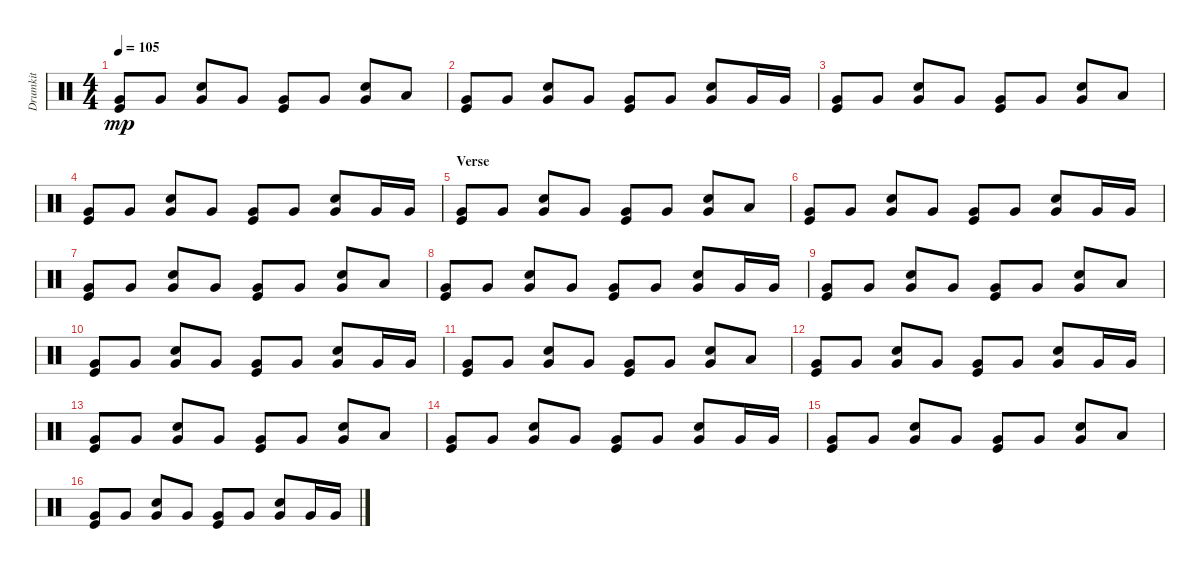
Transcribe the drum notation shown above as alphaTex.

\track ("Drumkit" "Drumkit") {instrument percussion}
\staff {score}
\articulation defaults
\ts (4 4)
\tempo 105
\clef neutral
\ks c
("Very Low Tom (hit)" "Kick (hit)").8{dy mp} "Very Low Tom (hit)".8 ("Very Low Tom (hit)" "Snare (hit) 2").8 "Very Low Tom (hit)".8 ("Very Low Tom (hit)" "Kick (hit)").8 "Very Low Tom (hit)".8 ("Very Low Tom (hit)" "Snare (hit) 2").8 "Low Tom (hit)".8 |
("Very Low Tom (hit)" "Kick (hit)").8 "Very Low Tom (hit)".8 ("Very Low Tom (hit)" "Snare (hit) 2").8 "Very Low Tom (hit)".8 ("Very Low Tom (hit)" "Kick (hit)").8 "Very Low Tom (hit)".8 ("Very Low Tom (hit)" "Snare (hit) 2").8 "Very Low Tom (hit)".16 "Very Low Tom (hit)".16 |
("Very Low Tom (hit)" "Kick (hit)").8 "Very Low Tom (hit)".8 ("Very Low Tom (hit)" "Snare (hit) 2").8 "Very Low Tom (hit)".8 ("Very Low Tom (hit)" "Kick (hit)").8 "Very Low Tom (hit)".8 ("Very Low Tom (hit)" "Snare (hit) 2").8 "Low Tom (hit)".8 |
("Very Low Tom (hit)" "Kick (hit)").8 "Very Low Tom (hit)".8 ("Very Low Tom (hit)" "Snare (hit) 2").8 "Very Low Tom (hit)".8 ("Very Low Tom (hit)" "Kick (hit)").8 "Very Low Tom (hit)".8 ("Very Low Tom (hit)" "Snare (hit) 2").8 "Very Low Tom (hit)".16 "Very Low Tom (hit)".16 |
\section ("" "Verse")
("Very Low Tom (hit)" "Kick (hit)").8 "Very Low Tom (hit)".8 ("Very Low Tom (hit)" "Snare (hit) 2").8 "Very Low Tom (hit)".8 ("Very Low Tom (hit)" "Kick (hit)").8 "Very Low Tom (hit)".8 ("Very Low Tom (hit)" "Snare (hit) 2").8 "Low Tom (hit)".8 |
("Very Low Tom (hit)" "Kick (hit)").8 "Very Low Tom (hit)".8 ("Very Low Tom (hit)" "Snare (hit) 2").8 "Very Low Tom (hit)".8 ("Very Low Tom (hit)" "Kick (hit)").8 "Very Low Tom (hit)".8 ("Very Low Tom (hit)" "Snare (hit) 2").8 "Very Low Tom (hit)".16 "Very Low Tom (hit)".16 |
("Very Low Tom (hit)" "Kick (hit)").8 "Very Low Tom (hit)".8 ("Very Low Tom (hit)" "Snare (hit) 2").8 "Very Low Tom (hit)".8 ("Very Low Tom (hit)" "Kick (hit)").8 "Very Low Tom (hit)".8 ("Very Low Tom (hit)" "Snare (hit) 2").8 "Low Tom (hit)".8 |
("Very Low Tom (hit)" "Kick (hit)").8 "Very Low Tom (hit)".8 ("Very Low Tom (hit)" "Snare (hit) 2").8 "Very Low Tom (hit)".8 ("Very Low Tom (hit)" "Kick (hit)").8 "Very Low Tom (hit)".8 ("Very Low Tom (hit)" "Snare (hit) 2").8 "Very Low Tom (hit)".16 "Very Low Tom (hit)".16 |
("Very Low Tom (hit)" "Kick (hit)").8 "Very Low Tom (hit)".8 ("Very Low Tom (hit)" "Snare (hit) 2").8 "Very Low Tom (hit)".8 ("Very Low Tom (hit)" "Kick (hit)").8 "Very Low Tom (hit)".8 ("Very Low Tom (hit)" "Snare (hit) 2").8 "Low Tom (hit)".8 |
("Very Low Tom (hit)" "Kick (hit)").8 "Very Low Tom (hit)".8 ("Very Low Tom (hit)" "Snare (hit) 2").8 "Very Low Tom (hit)".8 ("Very Low Tom (hit)" "Kick (hit)").8 "Very Low Tom (hit)".8 ("Very Low Tom (hit)" "Snare (hit) 2").8 "Very Low Tom (hit)".16 "Very Low Tom (hit)".16 |
("Very Low Tom (hit)" "Kick (hit)").8 "Very Low Tom (hit)".8 ("Very Low Tom (hit)" "Snare (hit) 2").8 "Very Low Tom (hit)".8 ("Very Low Tom (hit)" "Kick (hit)").8 "Very Low Tom (hit)".8 ("Very Low Tom (hit)" "Snare (hit) 2").8 "Low Tom (hit)".8 |
("Very Low Tom (hit)" "Kick (hit)").8 "Very Low Tom (hit)".8 ("Very Low Tom (hit)" "Snare (hit) 2").8 "Very Low Tom (hit)".8 ("Very Low Tom (hit)" "Kick (hit)").8 "Very Low Tom (hit)".8 ("Very Low Tom (hit)" "Snare (hit) 2").8 "Very Low Tom (hit)".16 "Very Low Tom (hit)".16 |
("Very Low Tom (hit)" "Kick (hit)").8 "Very Low Tom (hit)".8 ("Very Low Tom (hit)" "Snare (hit) 2").8 "Very Low Tom (hit)".8 ("Very Low Tom (hit)" "Kick (hit)").8 "Very Low Tom (hit)".8 ("Very Low Tom (hit)" "Snare (hit) 2").8 "Low Tom (hit)".8 |
("Very Low Tom (hit)" "Kick (hit)").8 "Very Low Tom (hit)".8 ("Very Low Tom (hit)" "Snare (hit) 2").8 "Very Low Tom (hit)".8 ("Very Low Tom (hit)" "Kick (hit)").8 "Very Low Tom (hit)".8 ("Very Low Tom (hit)" "Snare (hit) 2").8 "Very Low Tom (hit)".16 "Very Low Tom (hit)".16 |
("Very Low Tom (hit)" "Kick (hit)").8 "Very Low Tom (hit)".8 ("Very Low Tom (hit)" "Snare (hit) 2").8 "Very Low Tom (hit)".8 ("Very Low Tom (hit)" "Kick (hit)").8 "Very Low Tom (hit)".8 ("Very Low Tom (hit)" "Snare (hit) 2").8 "Low Tom (hit)".8 |
("Very Low Tom (hit)" "Kick (hit)").8 "Very Low Tom (hit)".8 ("Very Low Tom (hit)" "Snare (hit) 2").8 "Very Low Tom (hit)".8 ("Very Low Tom (hit)" "Kick (hit)").8 "Very Low Tom (hit)".8 ("Very Low Tom (hit)" "Snare (hit) 2").8 "Very Low Tom (hit)".16 "Very Low Tom (hit)".16
